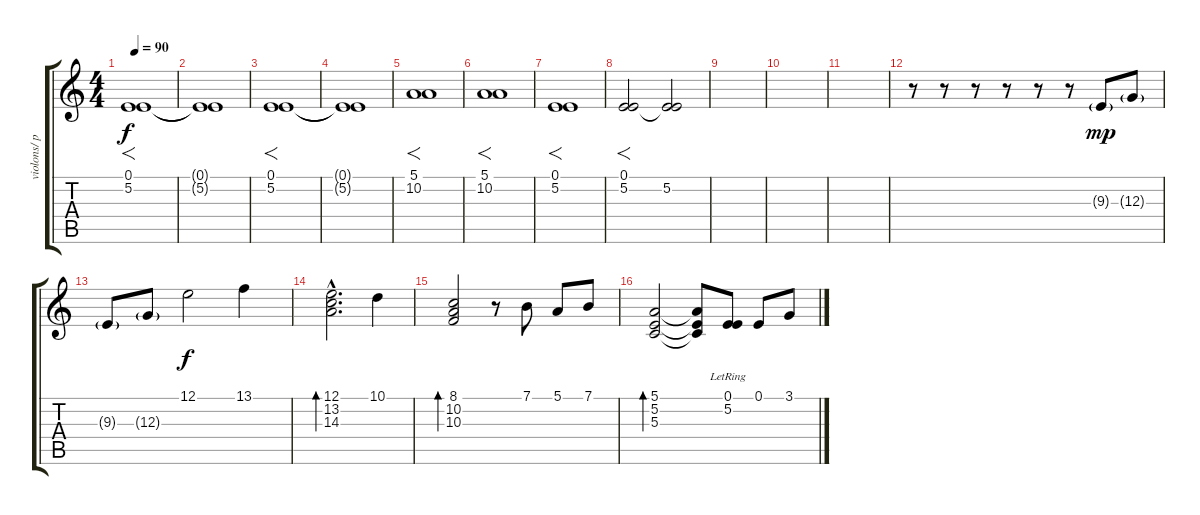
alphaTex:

\track ("violons/ piano" "violons/ p") {instrument stringensemble2}
\staff {score tabs}
\tuning (E4 B3 G3 D3 A2 E2) {hide}
\ts (4 4)
\tempo 90
\clef g2
\ks c
(0.1 5.2).1{f dy f instrument stringensemble2} |
(0.1{t} 5.2{t}).1 |
(0.1 5.2).1{f} |
(0.1{t} 5.2{t}).1 |
(5.1 10.2).1{f} |
(5.1 10.2).1{f} |
(0.1 5.2).1{f} |
(0.1 5.2).2{f} (0.1{t} 5.2).2{instrument reversecymbal} |
|
|
|
r.8{instrument brightacousticpiano} r.8 r.8 r.8 r.8 r.8 9.3{g}.8{dy mp} 12.3{g}.8 |
9.3{g}.8 12.3{g}.8 12.1.2{dy f} 13.1.4 |
(12.1{hac} 13.2{hac} 14.3{hac}).2{d bd 120} 10.1.4 |
(8.1 10.2 10.3).2{bd 120} r.8 7.1.8 5.1.8 7.1.8 |
(5.1 5.2 5.3).2{bd 120} (5.1{t} 5.2{t} 5.3{t}).8 (0.1 5.2{lr}).8{instrument reversecymbal} 0.1.8{instrument violin} 3.1.8
